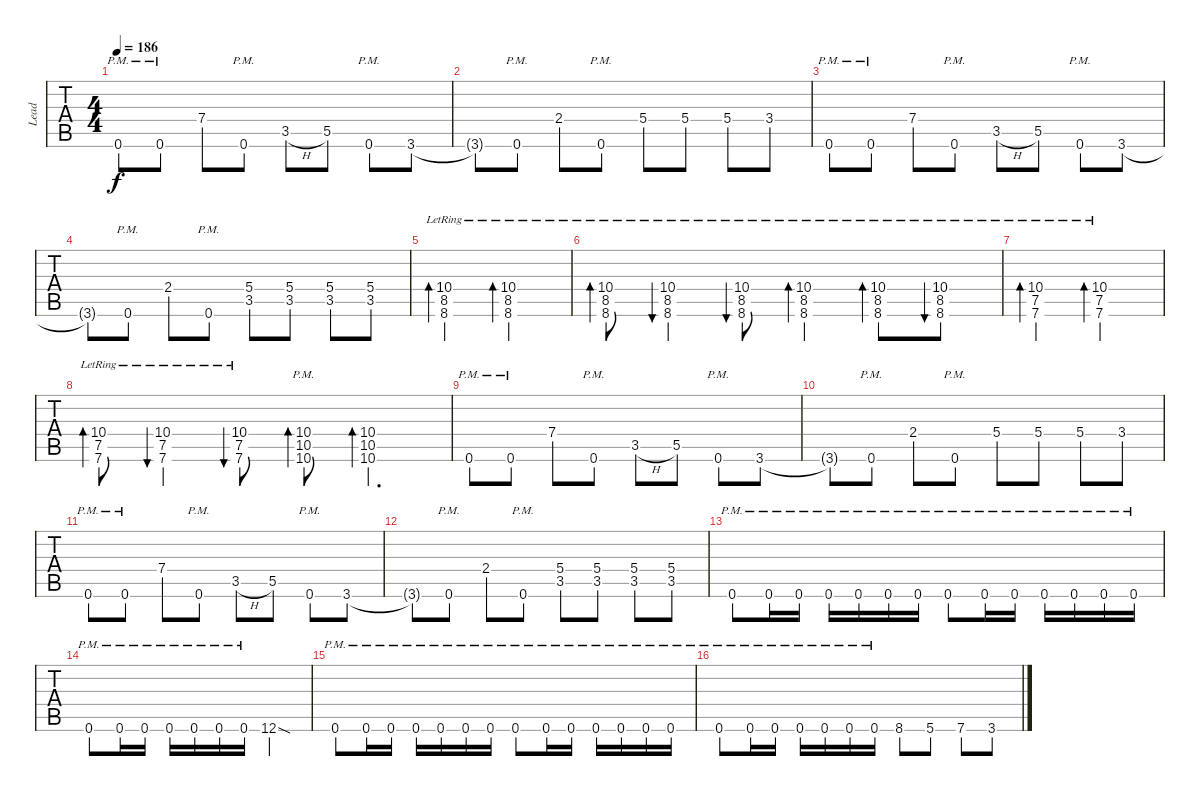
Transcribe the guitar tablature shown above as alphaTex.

\track ("Lead" "Lead") {instrument distortionguitar}
\staff {tabs}
\tuning (Eb4 Bb3 Gb3 Db3 Ab2 Db2) {hide}
\ts (4 4)
\tempo 186
\clef g2
\ks db
0.6{pm}.8{dy f} 0.6{pm}.8 7.4.8 0.6{pm}.8 3.5{h}.8 5.5.8 0.6{pm}.8 3.6.8 |
3.6{t}.8 0.6{pm}.8 2.4.8 0.6{pm}.8 5.4.8 5.4.8 5.4.8 3.4.8 |
0.6{pm}.8 0.6{pm}.8 7.4.8 0.6{pm}.8 3.5{h}.8 5.5.8 0.6{pm}.8 3.6.8 |
3.6{t}.8 0.6{pm}.8 2.4.8 0.6{pm}.8 (5.4 3.5).8 (5.4 3.5).8 (5.4 3.5).8 (5.4 3.5).8 |
(10.4{lr} 8.5{lr} 8.6{lr}).2{bd 60} (10.4{lr} 8.5{lr} 8.6{lr}).2{bd 60} |
(10.4{lr} 8.5{lr} 8.6{lr}).8{bd 60} (10.4{lr} 8.5{lr} 8.6{lr}).4{bu 60} (10.4{lr} 8.5{lr} 8.6{lr}).8{bu 60} (10.4{lr} 8.5{lr} 8.6{lr}).4{bd 60} (10.4{lr} 8.5{lr} 8.6{lr}).8{bd 60} (10.4{lr} 8.5{lr} 8.6{lr}).8{bu 60} |
(10.4{lr} 7.5{lr} 7.6{lr}).2{bd 60} (10.4{lr} 7.5{lr} 7.6{lr}).2{bd 60} |
(10.4{lr} 7.5{lr} 7.6{lr}).8{bd 60} (10.4{lr} 7.5{lr} 7.6{lr}).4{bu 60} (10.4{lr} 7.5{lr} 7.6{lr}).8{bu 60} (10.4{pm} 10.5{pm} 10.6{pm}).8{bd 60} (10.4 10.5 10.6).4{d bd 60} |
0.6{pm}.8 0.6{pm}.8 7.4.8 0.6{pm}.8 3.5{h}.8 5.5.8 0.6{pm}.8 3.6.8 |
3.6{t}.8 0.6{pm}.8 2.4.8 0.6{pm}.8 5.4.8 5.4.8 5.4.8 3.4.8 |
0.6{pm}.8 0.6{pm}.8 7.4.8 0.6{pm}.8 3.5{h}.8 5.5.8 0.6{pm}.8 3.6.8 |
3.6{t}.8 0.6{pm}.8 2.4.8 0.6{pm}.8 (5.4 3.5).8 (5.4 3.5).8 (5.4 3.5).8 (5.4 3.5).8 |
0.6{pm}.8 0.6{pm}.16 0.6{pm}.16 0.6{pm}.16 0.6{pm}.16 0.6{pm}.16 0.6{pm}.16 0.6{pm}.8 0.6{pm}.16 0.6{pm}.16 0.6{pm}.16 0.6{pm}.16 0.6{pm}.16 0.6{pm}.16 |
0.6{pm}.8 0.6{pm}.16 0.6{pm}.16 0.6{pm}.16 0.6{pm}.16 0.6{pm}.16 0.6{pm}.16 12.6{sod}.2 |
0.6{pm}.8 0.6{pm}.16 0.6{pm}.16 0.6{pm}.16 0.6{pm}.16 0.6{pm}.16 0.6{pm}.16 0.6{pm}.8 0.6{pm}.16 0.6{pm}.16 0.6{pm}.16 0.6{pm}.16 0.6{pm}.16 0.6{pm}.16 |
0.6{pm}.8 0.6{pm}.16 0.6{pm}.16 0.6{pm}.16 0.6{pm}.16 0.6{pm}.16 0.6{pm}.16 8.6.8 5.6.8 7.6.8 3.6.8
